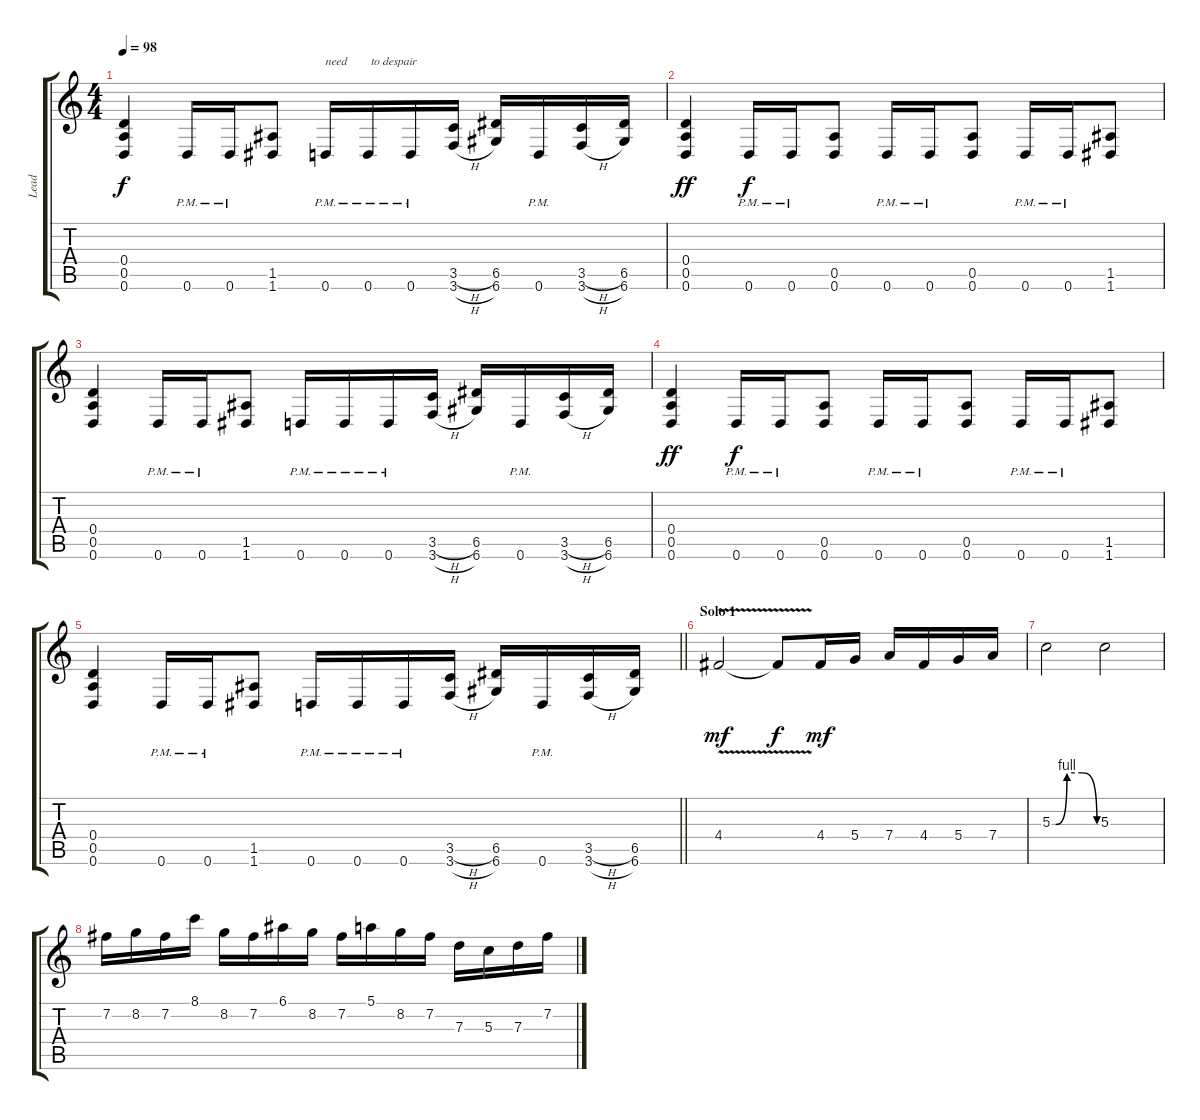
\track ("Lead" "Lead") {instrument distortionguitar}
\staff {score tabs}
\tuning (E4 B3 G3 D3 A2 D2) {hide}
\ts (4 4)
\tempo 98
\clef g2
\ks c
(0.4 0.5 0.6).4{dy f} 0.6{pm}.16 0.6{pm}.16 (1.5 1.6).8 0.6{pm}.16{txt "need        to despair"} 0.6{pm}.16 0.6{pm}.16 (3.5{h} 3.6{h}).16 (6.5 6.6).16 0.6{pm}.16 (3.5{h} 3.6{h}).16 (6.5 6.6).16 |
(0.4 0.5 0.6).4{dy ff} 0.6{pm}.16{dy f} 0.6{pm}.16 (0.5 0.6).8 0.6{pm}.16 0.6{pm}.16 (0.5 0.6).8 0.6{pm}.16 0.6{pm}.16 (1.5 1.6).8 |
(0.4 0.5 0.6).4 0.6{pm}.16 0.6{pm}.16 (1.5 1.6).8 0.6{pm}.16 0.6{pm}.16 0.6{pm}.16 (3.5{h} 3.6{h}).16 (6.5 6.6).16 0.6{pm}.16 (3.5{h} 3.6{h}).16 (6.5 6.6).16 |
(0.4 0.5 0.6).4{dy ff} 0.6{pm}.16{dy f} 0.6{pm}.16 (0.5 0.6).8 0.6{pm}.16 0.6{pm}.16 (0.5 0.6).8 0.6{pm}.16 0.6{pm}.16 (1.5 1.6).8 |
\barLineRight lightlight
(0.4 0.5 0.6).4 0.6{pm}.16 0.6{pm}.16 (1.5 1.6).8 0.6{pm}.16 0.6{pm}.16 0.6{pm}.16 (3.5{h} 3.6{h}).16 (6.5 6.6).16 0.6{pm}.16 (3.5{h} 3.6{h}).16 (6.5 6.6).16 |
\section ("" "Solo 1")
4.4{v}.2{dy mf} 4.4{t}.8{dy f} 4.4.16{dy mf} 5.4.16 7.4.16 4.4.16 5.4.16 7.4.16 |
5.3{be (custom 0 0 5 0 20 4 40 4 60 0)}.2 5.3.2 |
7.2.16 8.2.16 7.2.16 8.1.16 8.2.16 7.2.16 6.1.16 8.2.16 7.2.16 5.1.16 8.2.16 7.2.16 7.3.16 5.3.16 7.3.16 7.2.16
